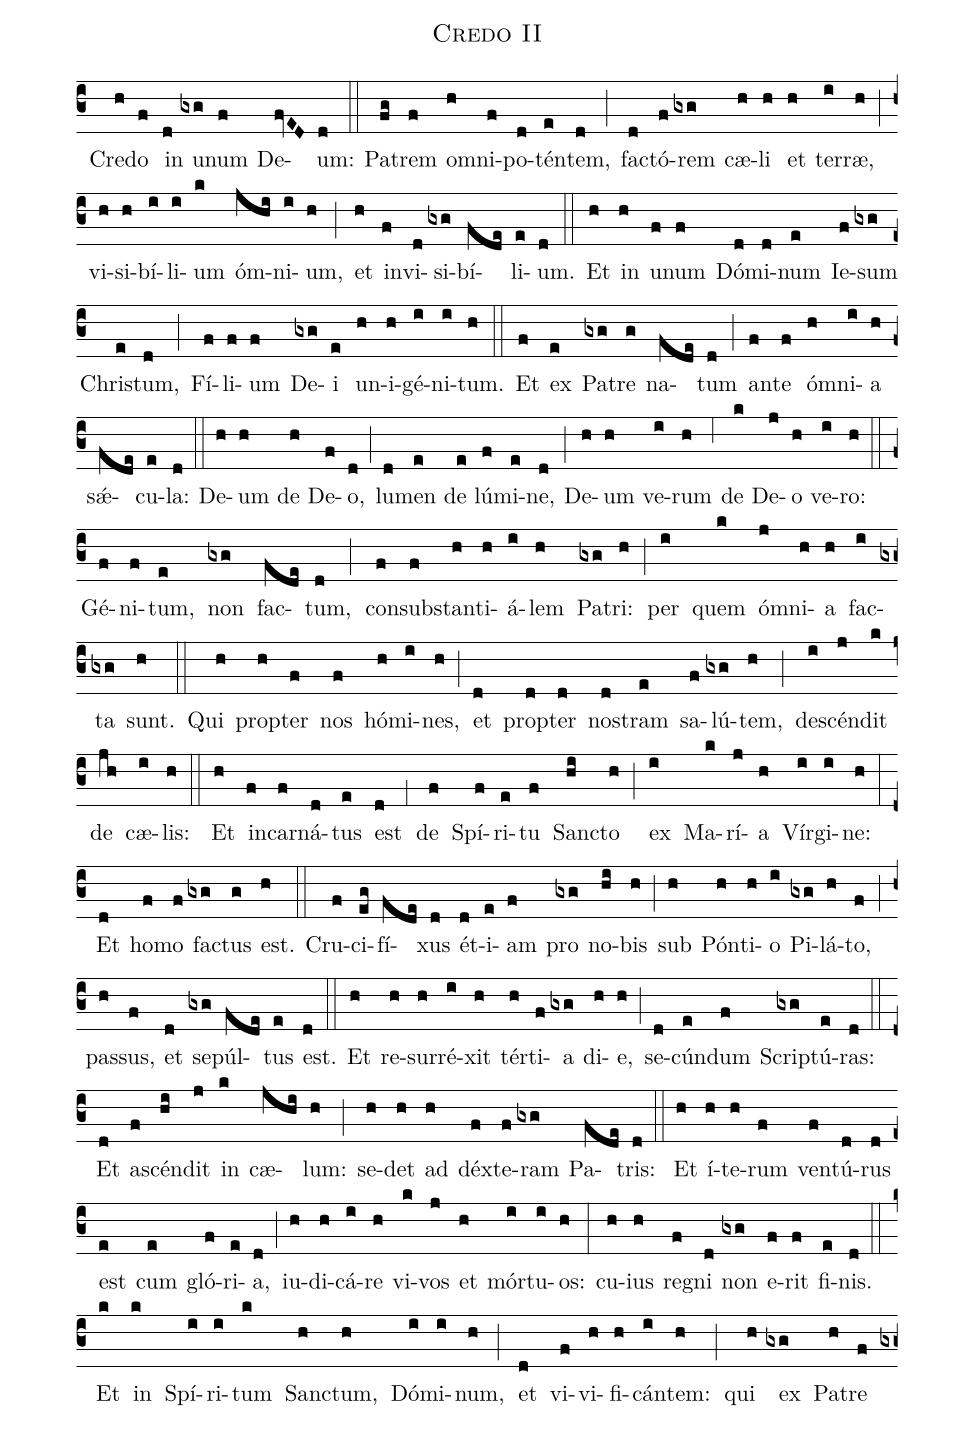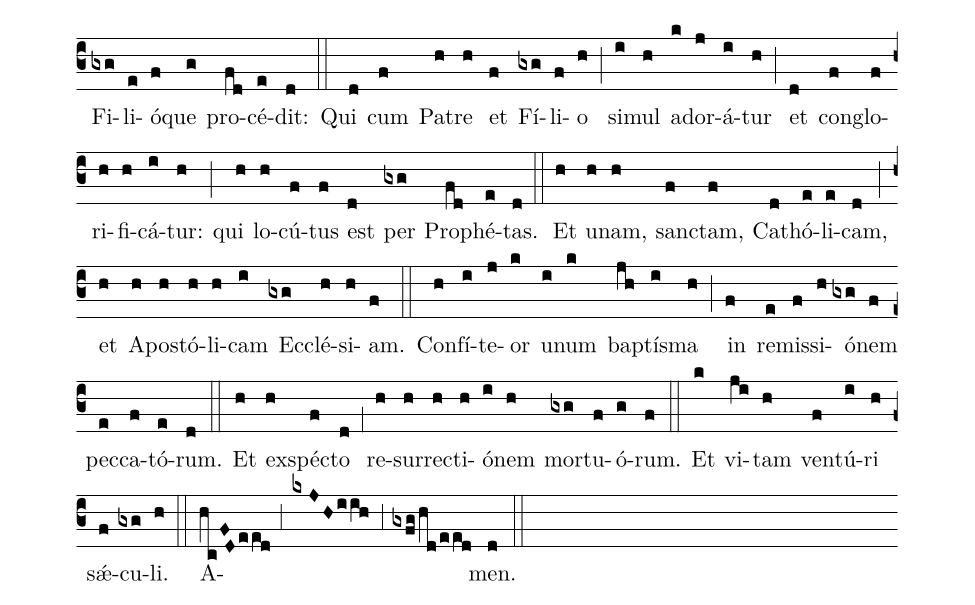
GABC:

name:Credo II;
mode:V;
office-part:Kyriale;
commentary:154*;
%%
(c3) () Cre(h)do(f) in(d) u(gxg)num(f) De(fvED)um:(d) (::) Pa(fg)trem(f) om(h)ni(f)po(d)tén(e)tem,(d) (;) fac(d)tó(f)rem(gxg) cæ(h)li(h) et(h) ter(i)ræ,(h) (;) vi(h)si(h)bí(i)li(i)um(k) óm(jhi)ni(i)um,(h) (;) et(h) in(f)vi(d)si(gxg)bí(fde)li(e)um.(d) (::) Et(h) in(h) u(f)num(f) Dó(d)mi(d)num(e) Ie(f)sum(gxg) Chri(e)stum,(d) (;) Fí(f)li(f)um(f) De(gxg)i(e) un(h)i(h)gé(i)ni(i)tum.(h) (::) Et(f) ex(e) Pa(gxg)tre(g) na(fde)tum(d) (;) an(f)te(f) óm(h)ni(i)a(h) sǽ(fde)cu(e)la:(d) (::) De(h)um(h) de(h) De(f)o,(d) (;) lu(d)men(e) de(e) lú(f)mi(e)ne,(d) (;) De(h)um(h) ve(i)rum(h) (,6) de(k) De(j)o(h) ve(i)ro:(h) (::) Gé(f)ni(f)tum,(e) non(gxg) fac(fde)tum,(d) (;) con(f)sub(f)stan(h)ti(h)á(i)lem(h) Pa(gxg)tri:(h) (;) per(i) quem(k) óm(j)ni(h)a(h) fac(i)ta(gxg) sunt.(h) (::) Qui(h) pro(h)pter(f) nos(f) hó(h)mi(i)nes,(h) (;) et(d) prop(d)ter(d) nos(d)tram(e) sa(f)lú(gxg)tem,(h) (;) de(i)scén(j)dit(k) de(jh) cæ(i)lis:(h) (::) Et(h) in(f)car(f)ná(d)tus(e) est(d) (,1) de(f) Spí(f)ri(e)tu(f) Sanc(hi)to(h) (;) ex(i) Ma(k)rí(j)a(h) Vír(i)gi(i)ne:(h) (:) Et(d) ho(f)mo(f) fac(gxg)tus(g) est.(h) (::) Cru(f)ci(eg)fí(fde)xus(d) ét(d)i(e)am(f) pro(gxg) no(hi)bis(h) (;) sub(h) Pón(h)ti(h)o(i) Pi(gxg)lá(h)to,(f) (;) pas(h)sus,(f) et(d) se(gxg)púl(fde)tus(e) est.(d) (::) Et(h) re(h)sur(h)ré(i)xit(h) tér(h)ti(f)a(gxg) di(h)e,(h) (;) se(d)cún(e)dum(f) Scrip(gxg)tú(e)ras:(d) (::) Et(d) a(f)scén(hi)dit(j) in(k) cæ(jhi)lum:(h) (;) se(h)det(h) ad(h) déx(f)te(f)ram(gxg) Pa(fde)tris:(d) (::) Et(h) í(h)te(h)rum(f) ven(f)tú(d)rus(d) est(e) cum(e) gló(f)ri(e)a,(d) (;) iu(h)di(h)cá(i)re(h) vi(k)vos(j) et(h) mór(i)tu(i)os:(h) (:) cu(h)ius(h) re(f)gni(d) non(gxg) e(f)rit(f) fi(e)nis.(d) (::) Et(k) in(k) Spí(i)ri(i)tum(k) Sanc(h)tum,(h) Dó(i)mi(i)num,(h) (;) et(d) vi(f)vi(h)fi(h)cán(i)tem:(h) (;) qui(h) ex(gxg) Pa(h)tre(f) Fi(gxg)li(e)ó(f)que(g) pro(fd)cé(e)dit:(d) (::) Qui(d) cum(f) Pa(h)tre(h) et(f) Fí(gxg)li(f)o(h) (;) si(i)mul(h) a(k)dor(j)á(i)tur(h) (;) et(d) con(f)glo(f)ri(h)fi(h)cá(i)tur:(h) (;) qui(h) lo(h)cú(f)tus(f) est(d) per(gxg) Pro(fd)phé(e)tas.(d) (::) Et(h) u(h)nam,(h) sanc(f)tam,(f) Ca(d)thó(e)li(e)cam,(d) (;) et(h) A(h)pos(h)tó(h)li(h)cam(i) Ec(gxg)clé(h)si(h)am.(f) (::) Con(h)fí(i)te(j)or(k) u(i)num(k) bap(jh)tís(i)ma(h) (;) in(f) re(e)mis(f)si(h)ó(gxg)nem(f) pec(e)ca(f)tó(e)rum.(d) (::) Et(h) ex(h)spéc(f)to(d) (,1) re(h)sur(h)rec(h)ti(h)ó(i)nem(h) mor(gxg)tu(f)ó(g)rum.(f) (::) Et(k) vi(ji)tam(h) ven(f)tú(i)ri(h) sǽ(f)cu(gxg)li.(h) (::) A(hcFDeed,3kxJH/iih)(,3)(gxfg/hd/eed)men.(d) (::)
